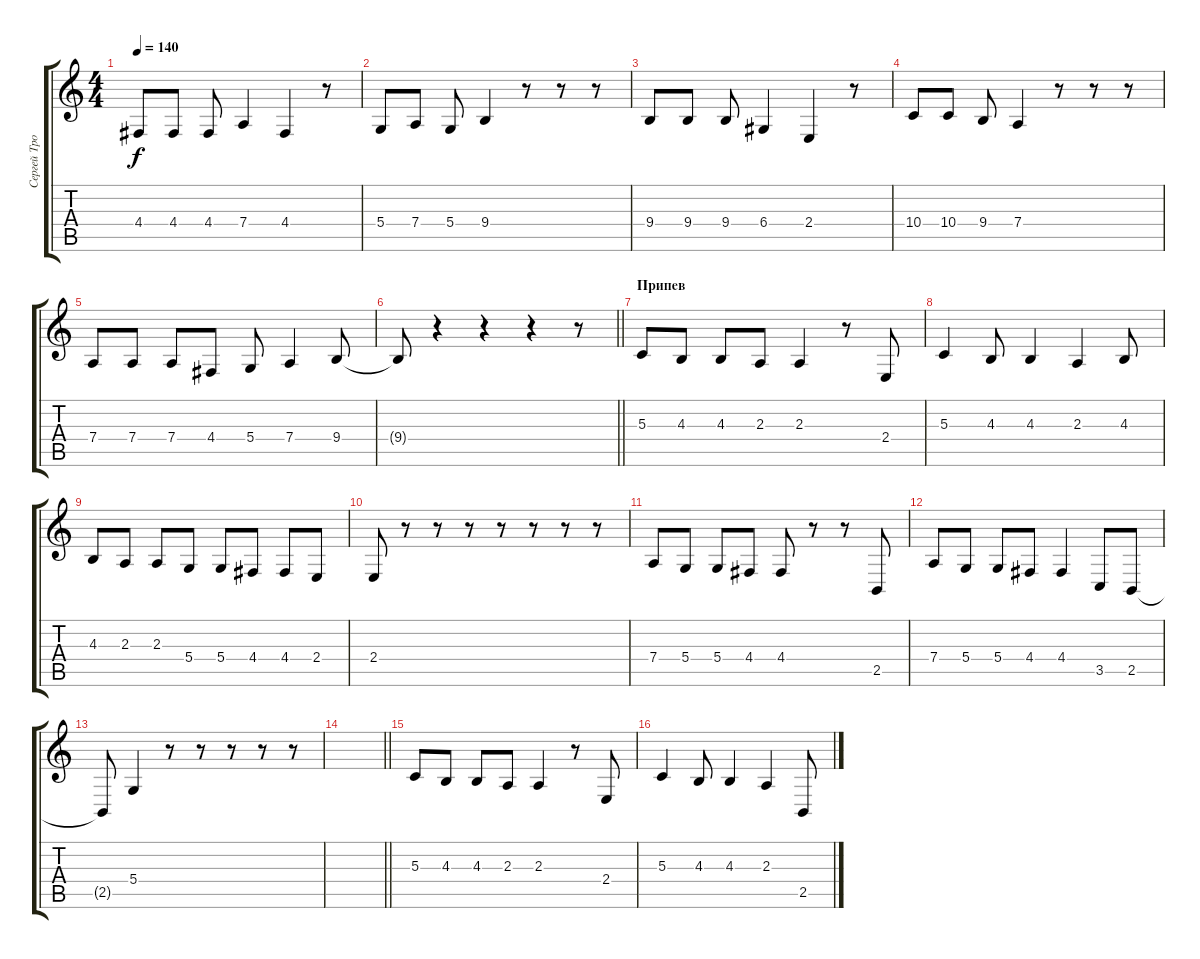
\track ("Сергей Трофимов" "Сергей Тро") {instrument tenorsax}
\staff {score tabs}
\tuning (E4 B3 G3 D3 A2 E2) {hide}
\ts (4 4)
\tempo 140
\clef g2
\ks c
4.4.8{dy f} 4.4.8 4.4.8 7.4.4 4.4.4 r.8 |
5.4.8 7.4.8 5.4.8 9.4.4 r.8 r.8 r.8 |
9.4.8 9.4.8 9.4.8 6.4.4 2.4.4 r.8 |
10.4.8 10.4.8 9.4.8 7.4.4 r.8 r.8 r.8 |
7.4.8 7.4.8 7.4.8 4.4.8 5.4.8 7.4.4 9.4.8 |
\barLineRight lightlight
9.4{t}.8 r.4 r.4 r.4 r.8 |
\section ("" "Припев")
5.3.8 4.3.8 4.3.8 2.3.8 2.3.4 r.8 2.4.8 |
5.3.4 4.3.8 4.3.4 2.3.4 4.3.8 |
4.3.8 2.3.8 2.3.8 5.4.8 5.4.8 4.4.8 4.4.8 2.4.8 |
2.4.8 r.8 r.8 r.8 r.8 r.8 r.8 r.8 |
7.4.8 5.4.8 5.4.8 4.4.8 4.4.8 r.8 r.8 2.5.8 |
7.4.8 5.4.8 5.4.8 4.4.8 4.4.4 3.5.8 2.5.8 |
2.5{t}.8 5.4.4 r.8 r.8 r.8 r.8 r.8 |
\barLineRight lightlight
|
\section ("" "")
5.3.8 4.3.8 4.3.8 2.3.8 2.3.4 r.8 2.4.8 |
5.3.4 4.3.8 4.3.4 2.3.4 2.5.8
